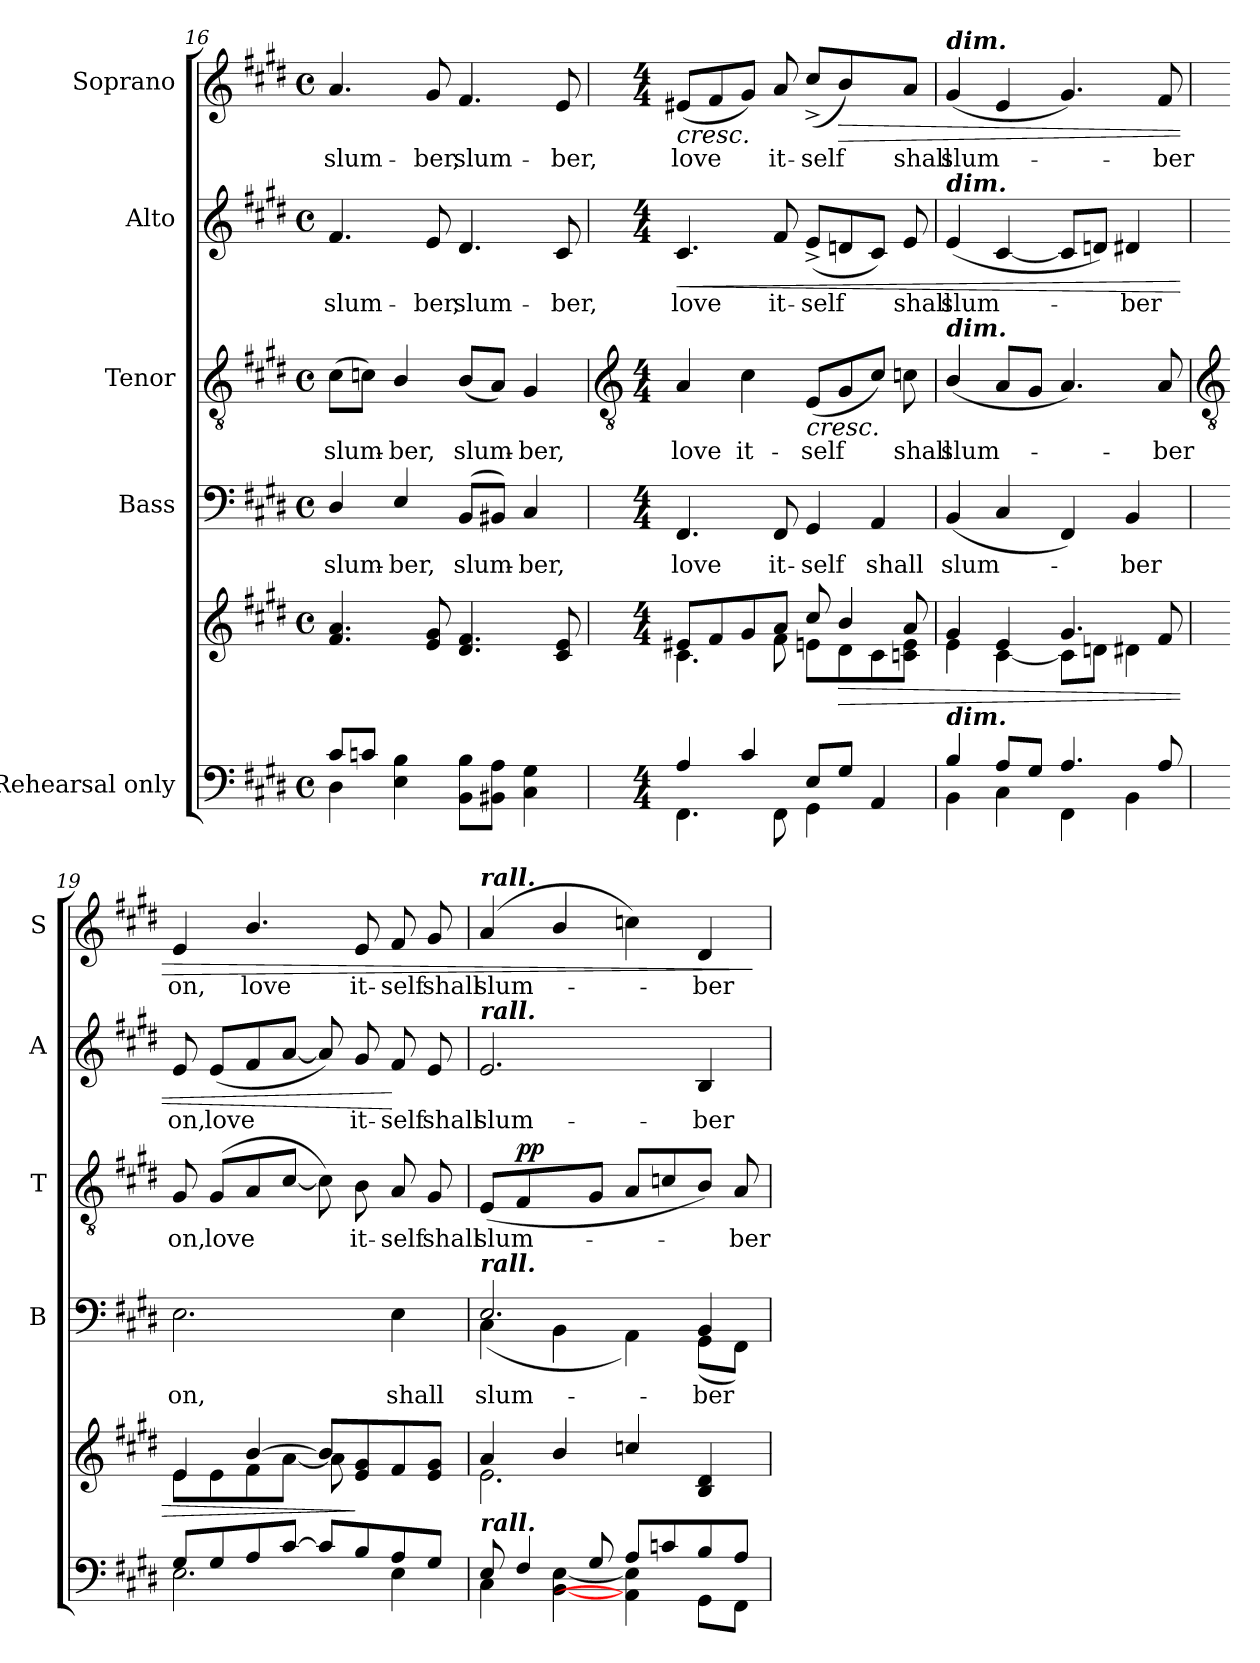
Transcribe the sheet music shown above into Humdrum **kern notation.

**kern	**kern	**dynam	**kern	**text	**kern	**text	**dynam	**kern	**text	**dynam	**kern	**text	**dynam
*part5	*part5	*part5	*part4	*part4	*part3	*part3	*part3	*part2	*part2	*part2	*part1	*part1	*part1
*staff6	*staff5	*staff5/6	*staff4	*staff4	*staff3	*staff3	*staff3	*staff2	*staff2	*staff2	*staff1	*staff1	*staff1
*I"Rehearsal only	*	*	*I"Bass	*	*I"Tenor	*	*	*I"Alto	*	*	*I"Soprano	*	*
*	*	*	*I'B	*	*I'T	*	*	*I'A	*	*	*I'S	*	*
*clefF4	*clefG2	*	*clefF4	*	*clefGv2	*	*	*clefG2	*	*	*clefG2	*	*
*k[f#c#g#d#]	*k[f#c#g#d#]	*	*k[f#c#g#d#]	*	*k[f#c#g#d#]	*	*	*k[f#c#g#d#]	*	*	*k[f#c#g#d#]	*	*
*E:	*E:	*	*E:	*	*E:	*	*	*E:	*	*	*E:	*	*
*M4/4	*M4/4	*	*M4/4	*	*M4/4	*	*	*M4/4	*	*	*M4/4	*	*
*met(c)	*met(c)	*	*met(c)	*	*met(c)	*	*	*met(c)	*	*	*met(c)	*	*
=16	=16	=16	=16	=16	=16	=16	=16	=16	=16	=16	=16	=16	=16
*^	*^	*	*	*	*	*	*	*	*	*	*	*	*
*	*^	*	*	*	*	*	*	*	*	*	*	*	*	*	*
!	!	!	!	!	!	!	!LO:LY:b	!	!LO:LY:b	!	!	!LO:LY:b	!	!	!LO:LY:b	!
*	*	*	*	*	*	*^	*	*	*	*	*	*	*	*	*	*
8c#/L	4D#\	1ryy	4.f#/ 4.a/	2ryy	.	4D#/	1ryy	slum-	(>8c#L	slum-	.	4.f#	slum-	.	4.a	slum-	.
8cn/J	.	.	.	.	.	.	.	.	8cnJ)	.	.	.	.	.	.	.	.
!	!	!	!	!	!	!	!	!LO:LY:b	!	!LO:LY:b	!	!	!	!	!	!	!
4E\ 4B\	4ryy	.	.	.	.	4E	.	-ber,	4B/	ber,	.	.	.	.	.	.	.
!	!	!	!	!	!	!	!	!	!	!	!	!	!LO:LY:b	!	!	!LO:LY:b	!
.	.	.	8e/ 8g#/	.	.	.	.	.	.	.	.	8e	-ber,	.	8g#	-ber,	.
!	!	!	!	!	!	!	!	!LO:LY:b	!	!LO:LY:b	!	!	!LO:LY:b	!	!	!LO:LY:b	!
8BB\ 8B\L	2ryy	.	4.d#/ 4.f#/	2ryy	.	(<8BBL	.	slum-	(<8BL	slum-	.	4.d#	slum-	.	4.f#	slum-	.
8BB#X\ 8A\J	.	.	.	.	.	8BB#XJ)	.	.	8AJ)	.	.	.	.	.	.	.	.
!	!	!	!	!	!	!	!	!LO:LY:b	!	!LO:LY:b	!	!	!	!	!	!	!
4C#\ 4G#\	.	.	.	.	.	4C#	.	ber,	4G#	ber,	.	.	.	.	.	.	.
!	!	!	!	!	!	!	!	!	!	!	!	!	!LO:LY:b	!	!	!LO:LY:b	!
.	.	.	8c#/ 8e/	.	.	.	.	.	.	.	.	8c#	-ber,	.	8e	-ber,	.
!!LO:LB:g=z
=17	=17	=17	=17	=17	=17	=17	=17	=17	=17	=17	=17	=17	=17	=17	=17	=17	=17
*	*	*	*	*	*	*	*	*	*clefGv2	*	*	*	*	*	*	*	*
*M4/4	*	*	*M4/4	*	*	*M4/4	*	*	*M4/4	*	*	*M4/4	*	*	*M4/4	*	*
!	!	!	!	!	!	!	!	!LO:LY:b	!	!LO:LY:b	!	!	!LO:LY:b	!LO:HP:b	!	!LO:LY:b	!LO:HP:b
4A/	4.FF#\	1ryy	8e#X/L	4.c#\	.	4.FF#	1ryy	love	4A	love	.	4.c#	love	<	(<8e#XL	love	<
.	.	.	8f#/	.	.	.	.	.	.	.	.	.	.	.	8f#	.	.
!	!	!	!	!	!	!	!	!	!	!LO:LY:b	!	!	!	!	!	!	!
4c#/	.	.	8g#/	.	.	.	.	.	4c#	it-	.	.	.	.	8g#J)	.	.
!	!	!	!	!	!	!	!	!LO:LY:b	!	!	!	!	!LO:LY:b	!	!	!LO:LY:b	!
.	8FF#\	.	8a/J	8f#\	.	8FF#	.	it-	.	.	.	8f#	it-	.	8a	it-	.
!	!	!	!	!	!	!	!	!LO:LY:b	!	!LO:LY:b	!LO:HP:b	!	!LO:LY:b	!	!	!LO:LY:b	!
8E/L	4GG#\	.	8cc#/	8e\L	.	4GG#	.	-self	(<8EL	-self	<	(<8e^L	-self	.	(<8cc#^L	-self	.
!	!	!	!	!	!LO:HP:b	!	!	!	!	!	!	!	!	!	!	!	!LO:HP:b
8G#/J	.	.	4b/	8d#\	>	.	.	.	8G#	.	.	8dn	.	.	4b/)	.	>
!	!	!	!	!	!	!	!	!LO:LY:b	!	!	!	!	!	!	!	!	!
4AA/	4ryy	.	.	8c#\	.	4AA	.	shall	8c#J)	.	.	8c#J)	.	.	.	.	.
!	!	!	!	!	!	!	!	!	!	!LO:LY:b	!	!	!LO:LY:b	!	!	!LO:LY:b	!
.	.	.	8a/	8cn\ 8e\J	.	.	.	.	8cn	shall	.	8e	shall	.	8aJ	shall	.
*v	*v	*v	*	*	*	*v	*v	*	*	*	*	*	*	*	*	*	*
*	*v	*v	*	*	*	*	*	*	*	*	*	*	*	*
.	.	.	.	.	.	.	.	.	.	.	.	.	[
=18	=18	=18	=18	=18	=18	=18	=18	=18	=18	=18	=18	=18	=18
*^	*^	*	*	*	*	*	*	*	*	*	*	*	*
*	*^	*	*	*	*	*	*	*	*	*	*	*	*	*	*
!	!	!	!	!	!	!	!	!	!	!	!	!	!	!LO:TX:a:Bi:t=dim.	!	!
!	!	!	!	!	!	!	!	!	!	!	!LO:TX:a:Bi:t=dim.	!	!	!	!	!
!	!	!	!	!	!	!	!	!LO:TX:a:Bi:t=dim.	!	!	!	!	!	!	!	!
!	!	!	!	!	!	!LO:TX:a:Bi:t=dim.	!	!	!	!	!	!	!	!	!	!
!LO:TX:a:Bi:t=dim.	!	!	!	!	!	!	!	!	!	!	!	!	!	!	!	!
!	!	!	!	!	!	!	!LO:LY:b	!	!LO:LY:b	!	!	!LO:LY:b	!	!	!LO:LY:b	!
*	*	*	*	*	*	*^	*	*	*	*	*	*	*	*	*	*
4B/	4BB\	2ryy	4g#/	4e\	.	(<4BB	2ryy	slum-	(<4B/	slum-	.	(<4e	slum-	.	(<4g#	slum-	.
8A/L	4C#\	.	4e/	[4c#\	.	4C#	.	.	8AL	.	.	[4c#	.	.	4e	.	.
8G#/J	.	.	.	.	.	.	.	.	8G#J	.	.	.	.	.	.	.	.
4.A/	4FF#\	2ryy	4.g#/	8c#\L]	.	4FF#)	2ryy	.	4.A)	.	.	8c#L]	.	.	4.g#)	.	.
.	.	.	.	8dn\J	.	.	.	.	.	.	.	8dnJ)	.	.	.	.	.
!	!	!	!	!	!	!	!	!LO:LY:b	!	!	!	!	!LO:LY:b	!	!	!	!
.	4BB\	.	.	4d#X\	.	4BB	.	ber	.	.	.	4d#X	ber	.	.	.	.
!	!	!	!	!	!	!	!	!	!	!LO:LY:b	!	!	!	!	!	!LO:LY:b	!
8A/	.	.	8f#/	.	.	.	.	.	8A	ber	.	.	.	.	8f#	ber	.
*v	*v	*v	*	*	*	*	*	*	*	*	*	*	*	*	*	*	*
*	*v	*v	*	*	*	*	*	*	*	*	*	*	*	*	*
!!LO:LB:g=z
=19	=19	=19	=19	=19	=19	=19	=19	=19	=19	=19	=19	=19	=19	=19
*	*	*	*	*	*	*clefGv2	*	*	*	*	*	*	*	*
*^	*^	*	*	*	*	*	*	*	*	*	*	*	*	*
*	*	*	*^	*	*	*	*	*	*	*	*	*	*	*	*	*
!	!	!	!	!	!	!	!	!LO:LY:b	!	!LO:LY:b	!	!	!LO:LY:b	!	!	!LO:LY:b	!
8G#/L	2.E\	4e/	8e\L	1ryy	.	2.E\	2ryy	on,	8G#	on,	.	8e	on,	.	4e	on,	.
!	!	!	!	!	!	!	!	!	!	!LO:LY:b	!	!	!LO:LY:b	!	!	!	!
8G#/	.	.	8e\	.	.	.	.	.	(<8G#L	love	.	(<8eL	love	.	.	.	.
!	!	!	!	!	!	!	!	!	!	!	!	!	!	!	!	!LO:LY:b	!
8A/	.	[4b/	8f#\	.	.	.	.	.	8A	.	.	8f#	.	.	4.b/	love	.
[8c#/J	.	.	[8a\J	.	.	.	.	.	[8c#J	.	.	[8aJ	.	.	.	.	.
8c#/L]	.	8b/L]	8a\]	.	.	.	2ryy	.	8c#])	.	.	8a])	.	.	.	.	.
!	!	!	!	!	!	!	!	!	!	!LO:LY:b	!	!	!LO:LY:b	!	!	!LO:LY:b	!
8B/	.	8e/ 8g#/	8ryy	.	]	.	.	.	8B	it-	.	8g#	it-	.	8e	it-	.
!	!	!	!	!	!	!	!	!LO:LY:b	!	!LO:LY:b	!	!	!LO:LY:b	!	!	!LO:LY:b	!
8A/	4E\	8f#/	4ryy	.	.	4E\	.	shall	8A	-self	.	8f#	-self	[	8f#	-self	.
!	!	!	!	!	!	!	!	!	!	!LO:LY:b	!	!	!LO:LY:b	!	!	!LO:LY:b	!
8G#/J	.	8e/ 8g#/J	.	.	.	.	.	.	8G#	shall	.	8e	shall	.	8g#	shall	.
=20	=20	=20	=20	=20	=20	=20	=20	=20	=20	=20	=20	=20	=20	=20	=20	=20	=20
!	!	!	!	!	!	!	!	!	!	!	!	!	!	!	!LO:TX:a:Bi:t=rall.	!	!
!	!	!	!	!	!	!	!	!	!	!	!	!LO:TX:a:Bi:t=rall.	!	!	!	!	!
!	!	!	!	!	!	!LO:TX:a:Bi:t=rall.	!	!	!	!	!	!	!	!	!	!	!
!LO:TX:a:Bi:t=rall.	!	!	!	!	!	!	!	!	!	!	!	!	!	!	!	!	!
!	!	!	!	!	!LO:DY:b	!	!	!LO:LY:b	!	!LO:LY:b	!	!	!LO:LY:b	!	!	!LO:LY:b	!
8E/	4C#\	4a/	2.e\	1ryy	pp	2.E/	(<4C#\	slum-	(<8EL	slum-	.	2.e	slum-	.	(<4a	slum-	.
!	!	!	!	!	!	!	!	!	!	!	!LO:DY:a	!	!	!	!	!	!
4F#/	.	.	.	.	.	.	.	.	4F#	.	pp	.	.	.	.	.	.
.	[4BB\ [4E\	4b/	.	.	.	.	4BB\	.	.	.	.	.	.	.	4b/	.	.
8G#/	.	.	.	.	.	.	.	.	8G#J	.	.	.	.	.	.	.	.
8A/L	4AA\] 4E\]	4ccn/	.	.	.	.	4AA\)	.	8A/L	.	.	.	.	.	4ccn)	.	.
8cn/	.	.	.	.	.	.	.	.	8cn/	.	.	.	.	.	.	.	.
!	!	!	!	!	!	!	!	!LO:LY:b	!	!	!	!	!LO:LY:b	!	!	!LO:LY:b	!
8B/	8GG#\L	4B/ 4d#/	4ryy	.	.	4BB	(<8GG#\L	-ber	8B/J)	.	.	4B	-ber	.	4d#	ber	.
!	!	!	!	!	!	!	!	!	!	!LO:LY:b	!	!	!	!	!	!	!
8A/J	8FF#\J	.	.	.	.	.	8FF#\J)	.	8A/	ber	[	.	.	.	.	.	.
*v	*v	*	*	*	*	*v	*v	*	*	*	*	*	*	*	*	*	*
*	*v	*v	*v	*	*	*	*	*	*	*	*	*	*	*	*
.	.	.	.	.	.	.	.	.	.	.	.	.	]
=	=	=	=	=	=	=	=	=	=	=	=	=	=
*-	*-	*-	*-	*-	*-	*-	*-	*-	*-	*-	*-	*-	*-
